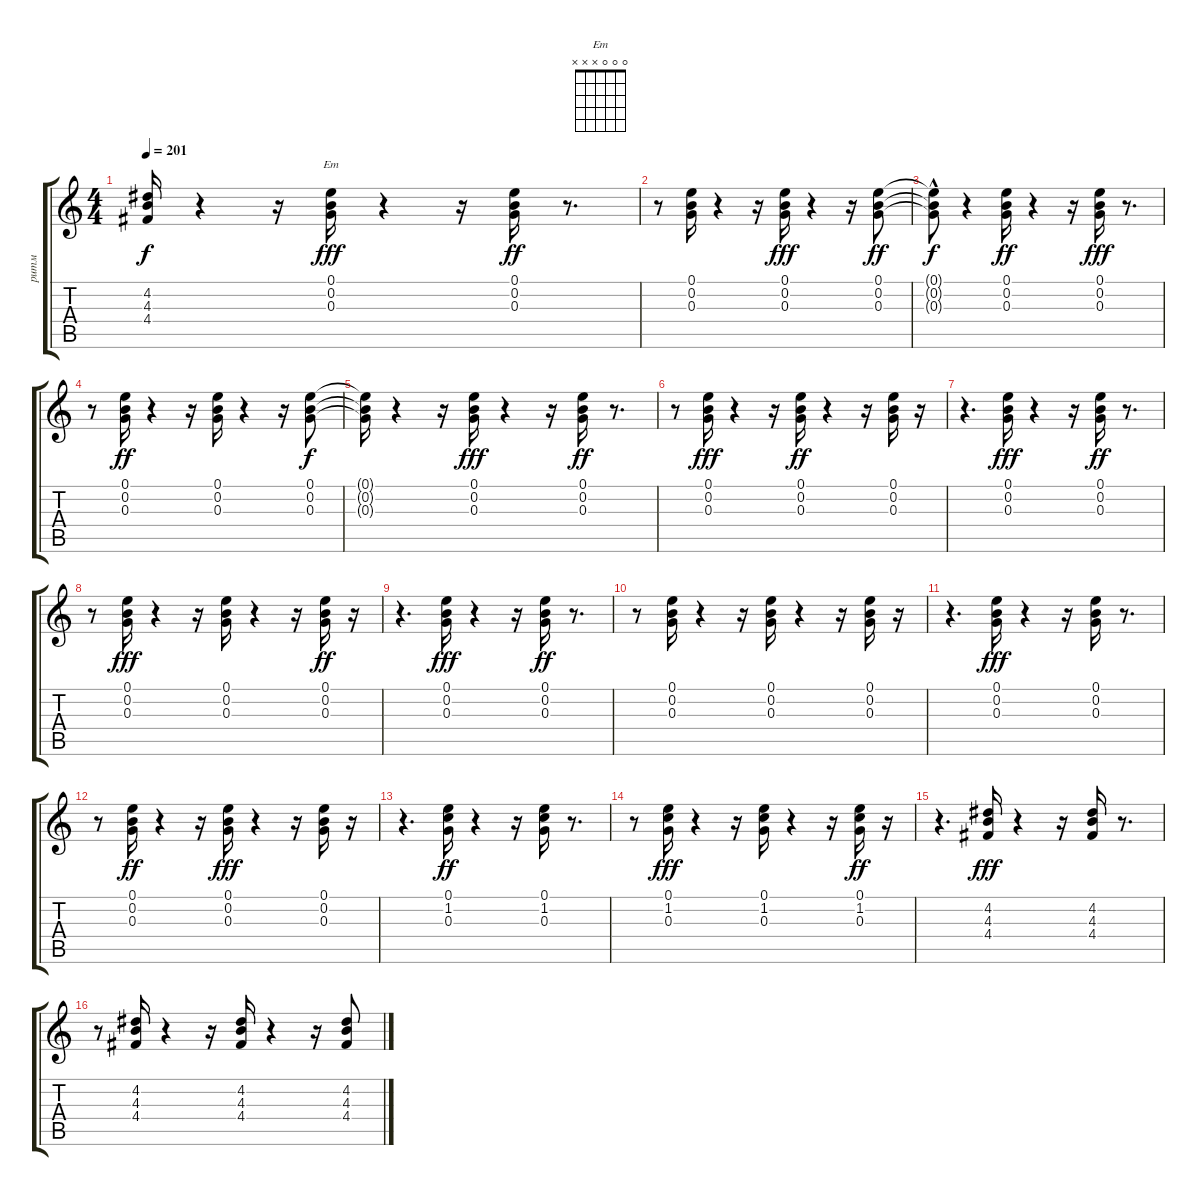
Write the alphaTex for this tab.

\track ("ритм" "ритм") {instrument acousticguitarsteel}
\staff {score tabs}
\tuning (E4 B3 G3 D3 A2 E2) {hide}
\chord ("Em" 0 0 0 x x x)
\ts (4 4)
\tempo 201
\clef g2
\ks c
(4.2{t} 4.3{t} 4.4{t}).16{dy f} r.4 r.16 (0.1 0.2 0.3).16{ch "Em" dy fff} r.4 r.16 (0.1 0.2 0.3).16{dy ff} r.8{d} |
r.8 (0.1 0.2 0.3).16 r.4 r.16 (0.1 0.2 0.3).16{dy fff} r.4 r.16 (0.1 0.2 0.3).8{dy ff} |
(0.1{t} 0.2{hac t} 0.3{hac t}).8{dy f} r.4 (0.1 0.2 0.3).16{dy ff} r.4 r.16 (0.1 0.2 0.3).16{dy fff} r.8{d} |
r.8 (0.1 0.2 0.3).16{dy ff} r.4 r.16 (0.1 0.2 0.3).16 r.4 r.16 (0.1 0.2 0.3).8{dy f} |
(0.1{t} 0.2{t} 0.3{t}).16 r.4 r.16 (0.1 0.2 0.3).16{dy fff} r.4 r.16 (0.1 0.2 0.3).16{dy ff} r.8{d} |
r.8 (0.1 0.2 0.3).16{dy fff} r.4 r.16 (0.1 0.2 0.3).16{dy ff} r.4 r.16 (0.1 0.2 0.3).16 r.16 |
r.4{d} (0.1 0.2 0.3).16{dy fff} r.4 r.16 (0.1 0.2 0.3).16{dy ff} r.8{d} |
r.8 (0.1 0.2 0.3).16{dy fff} r.4 r.16 (0.1 0.2 0.3).16 r.4 r.16 (0.1 0.2 0.3).16{dy ff} r.16 |
r.4{d} (0.1 0.2 0.3).16{dy fff} r.4 r.16 (0.1 0.2 0.3).16{dy ff} r.8{d} |
r.8 (0.1 0.2 0.3).16 r.4 r.16 (0.1 0.2 0.3).16 r.4 r.16 (0.1 0.2 0.3).16 r.16 |
r.4{d} (0.1 0.2 0.3).16{dy fff} r.4 r.16 (0.1 0.2 0.3).16 r.8{d} |
r.8 (0.1 0.2 0.3).16{dy ff} r.4 r.16 (0.1 0.2 0.3).16{dy fff} r.4 r.16 (0.1 0.2 0.3).16 r.16 |
r.4{d} (0.1 1.2 0.3).16{dy ff} r.4 r.16 (0.1 1.2 0.3).16 r.8{d} |
r.8 (0.1 1.2 0.3).16{dy fff} r.4 r.16 (0.1 1.2 0.3).16 r.4 r.16 (0.1 1.2 0.3).16{dy ff} r.16 |
r.4{d} (4.2 4.3 4.4).16{dy fff} r.4 r.16 (4.2 4.3 4.4).16 r.8{d} |
r.8 (4.2 4.3 4.4).16 r.4 r.16 (4.2 4.3 4.4).16 r.4 r.16 (4.2 4.3 4.4).8
